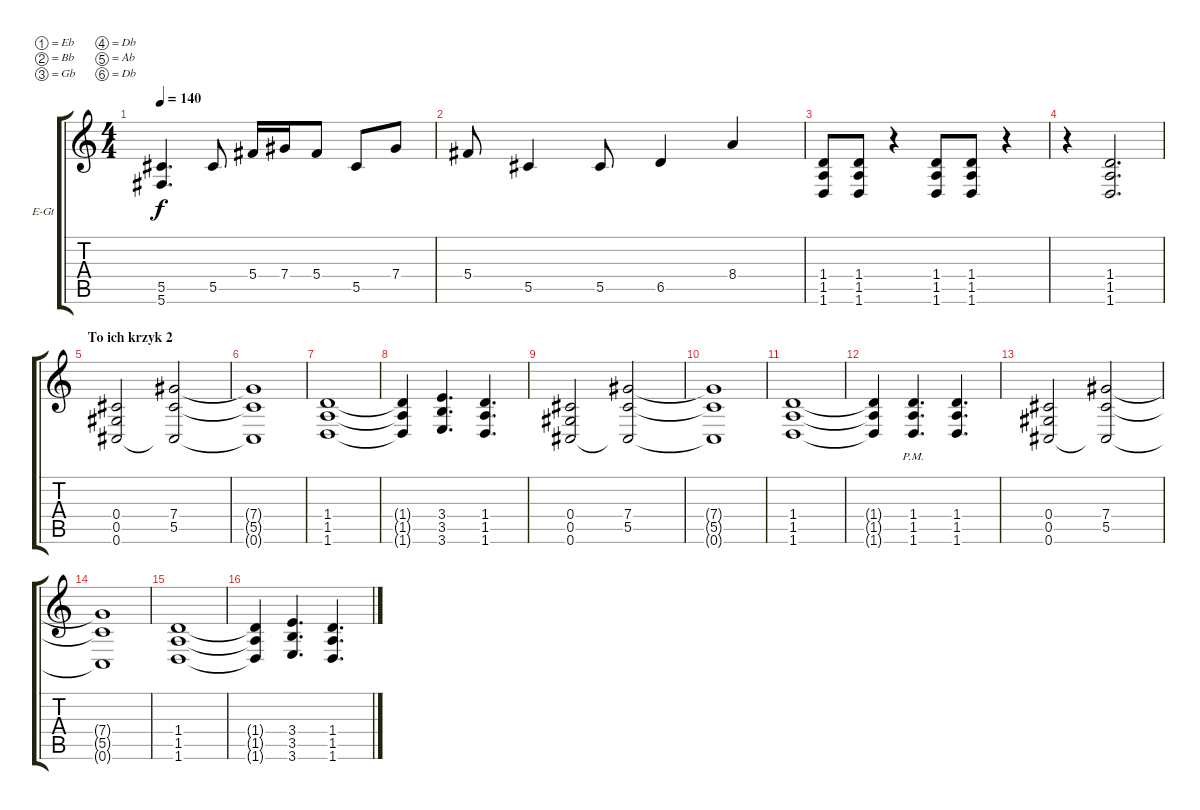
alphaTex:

\bracketExtendMode groupsimilarinstruments
\firstSystemTrackNameOrientation horizontal
\otherSystemsTrackNameOrientation horizontal
\track ("Gitara 1" "E-Gt") {instrument distortionguitar}
\staff {score tabs}
\tuning (Eb4 Bb3 Gb3 Db3 Ab2 Db2)
\ts (4 4)
\tempo 140
\clef g2
\ks c
(5.5 5.6).4{d dy f} 5.5.8 5.4.16 7.4.16 5.4.8 5.5.8 7.4.8 |
5.4.8 5.5.4 5.5.8 6.5.4 8.4.4 |
(1.4 1.5 1.6).8 (1.4 1.5 1.6).8 r.4 (1.4 1.5 1.6).8 (1.4 1.5 1.6).8 r.4 |
r.4 (1.4 1.5 1.6).2{d} |
\section ("" "To ich krzyk 2")
(0.4 0.5 0.6).2 (7.4 5.5 0.6{t}).2 |
(7.4{t} 5.5{t} 0.6{t}).1 |
(1.4 1.5 1.6).1 |
(1.4{t} 1.5{t} 1.6{t}).4 (3.4 3.5 3.6).4{d} (1.4 1.5 1.6).4{d} |
(0.4 0.5 0.6).2 (7.4 5.5 0.6{t}).2 |
(7.4{t} 5.5{t} 0.6{t}).1 |
(1.4 1.5 1.6).1 |
(1.4{t} 1.5{t} 1.6{t}).4 (1.4{pm} 1.5{pm} 1.6{pm}).4{d} (1.4 1.5 1.6).4{d} |
(0.4 0.5 0.6).2 (7.4 5.5 0.6{t}).2 |
(7.4{t} 5.5{t} 0.6{t}).1 |
(1.4 1.5 1.6).1 |
(1.4{t} 1.5{t} 1.6{t}).4 (3.4 3.5 3.6).4{d} (1.4 1.5 1.6).4{d}
